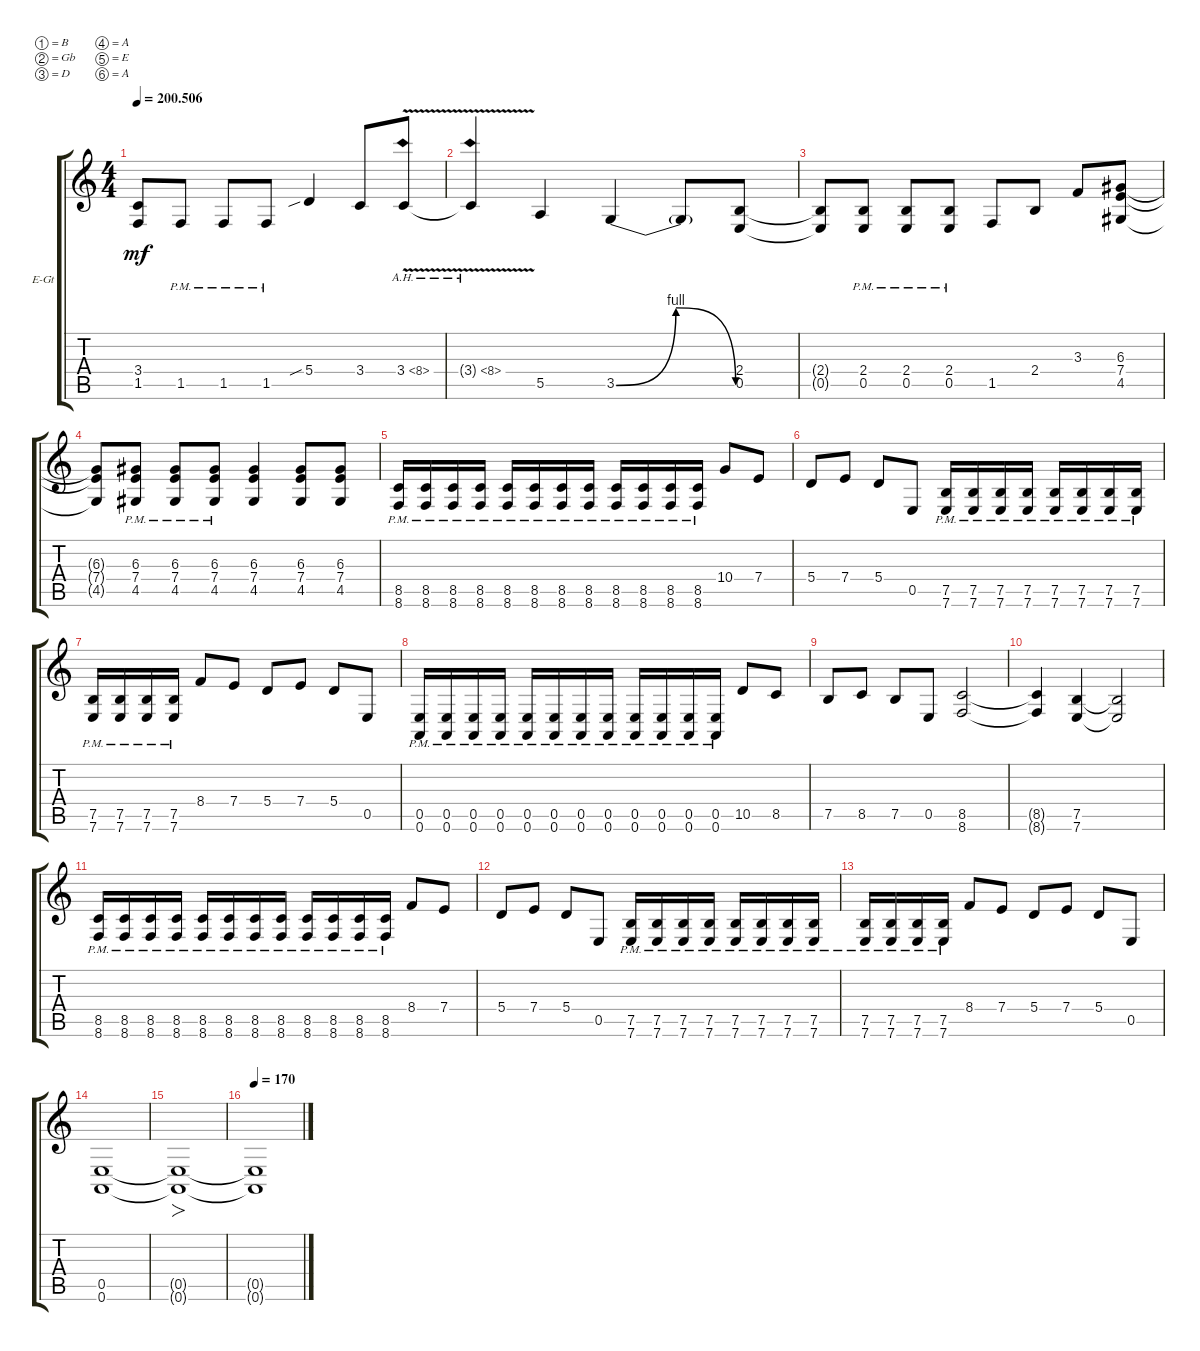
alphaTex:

\bracketExtendMode groupsimilarinstruments
\firstSystemTrackNameOrientation horizontal
\otherSystemsTrackNameOrientation horizontal
\track ("Nevan Alahy" "E-Gt") {instrument distortionguitar}
\staff {score tabs}
\tuning (B3 Gb3 D3 A2 E2 A1)
\ts (4 4)
\tempo
200.506
\accidentals auto
\clef g2
\ottava regular
\simile none
\ks c
(3.4{t} 1.5{t}).8{dy mf} 1.5{pm}.8 1.5{pm}.8 1.5{pm}.8 5.4{sib}.4 3.4.8 3.4{ah 5 v}.8 |
3.4{ah 5 v t}.4 5.5.4 3.5{be (bendrelease 0 0 30 4 30 4 59.4 0)}.4 3.5{t}.8 (0.5 2.4).8 |
(2.4{t} 0.5{t}).8 (0.5{pm} 2.4{pm}).8 (0.5{pm} 2.4{pm}).8 (0.5{pm} 2.4{pm}).8 1.5.8 2.4.8 3.3.8 (4.5 7.4 6.3).8 |
(7.4{t} 4.5{t} 6.3{t}).8 (4.5{pm} 7.4{pm} 6.3{pm}).8 (4.5{pm} 7.4{pm} 6.3{pm}).8 (4.5{pm} 7.4{pm} 6.3{pm}).8 (4.5 7.4 6.3).4 (4.5 7.4 6.3).8 (4.5 7.4 6.3).8 |
(8.6{pm} 8.5{pm}).16 (8.6{pm} 8.5{pm}).16 (8.6{pm} 8.5{pm}).16 (8.6{pm} 8.5{pm}).16 (8.6{pm} 8.5{pm}).16 (8.6{pm} 8.5{pm}).16 (8.6{pm} 8.5{pm}).16 (8.6{pm} 8.5{pm}).16 (8.6{pm} 8.5{pm}).16 (8.6{pm} 8.5{pm}).16 (8.6{pm} 8.5{pm}).16 (8.6{pm} 8.5{pm}).16 10.4.8 7.4.8 |
5.4.8 7.4.8 5.4.8 0.5.8 (7.5{pm} 7.6{pm}).16 (7.5{pm} 7.6{pm}).16 (7.5{pm} 7.6{pm}).16 (7.5{pm} 7.6{pm}).16 (7.5{pm} 7.6{pm}).16 (7.5{pm} 7.6{pm}).16 (7.5{pm} 7.6{pm}).16 (7.5{pm} 7.6{pm}).16 |
(7.5{pm} 7.6{pm}).16 (7.5{pm} 7.6{pm}).16 (7.5{pm} 7.6{pm}).16 (7.5{pm} 7.6{pm}).16 8.4.8 7.4.8 5.4.8 7.4.8 5.4.8 0.5.8 |
(0.6{pm} 0.5{pm}).16 (0.6{pm} 0.5{pm}).16 (0.6{pm} 0.5{pm}).16 (0.6{pm} 0.5{pm}).16 (0.6{pm} 0.5{pm}).16 (0.6{pm} 0.5{pm}).16 (0.6{pm} 0.5{pm}).16 (0.6{pm} 0.5{pm}).16 (0.6{pm} 0.5{pm}).16 (0.6{pm} 0.5{pm}).16 (0.6{pm} 0.5{pm}).16 (0.6{pm} 0.5{pm}).16 10.5.8 8.5.8 |
7.5.8 8.5.8 7.5.8 0.5.8 (8.6 8.5).2 |
(8.6{t} 8.5{t}).4 (7.6 7.5).4 (7.6{t} 7.5{t}).2 |
(8.6{pm} 8.5{pm}).16 (8.6{pm} 8.5{pm}).16 (8.6{pm} 8.5{pm}).16 (8.6{pm} 8.5{pm}).16 (8.6{pm} 8.5{pm}).16 (8.6{pm} 8.5{pm}).16 (8.6{pm} 8.5{pm}).16 (8.6{pm} 8.5{pm}).16 (8.6{pm} 8.5{pm}).16 (8.6{pm} 8.5{pm}).16 (8.6{pm} 8.5{pm}).16 (8.6{pm} 8.5{pm}).16 8.4.8 7.4.8 |
5.4.8 7.4.8 5.4.8 0.5.8 (7.5{pm} 7.6{pm}).16 (7.5{pm} 7.6{pm}).16 (7.5{pm} 7.6{pm}).16 (7.5{pm} 7.6{pm}).16 (7.5{pm} 7.6{pm}).16 (7.5{pm} 7.6{pm}).16 (7.5{pm} 7.6{pm}).16 (7.5{pm} 7.6{pm}).16 |
(7.5{pm} 7.6{pm}).16 (7.5{pm} 7.6{pm}).16 (7.5{pm} 7.6{pm}).16 (7.5{pm} 7.6{pm}).16 8.4.8 7.4.8 5.4.8 7.4.8 5.4.8 0.5.8 |
(0.6 0.5).1 |
(0.5{t} 0.6{t}).1{fo} |
\tempo 170
(0.6{t} 0.5{t}).1
